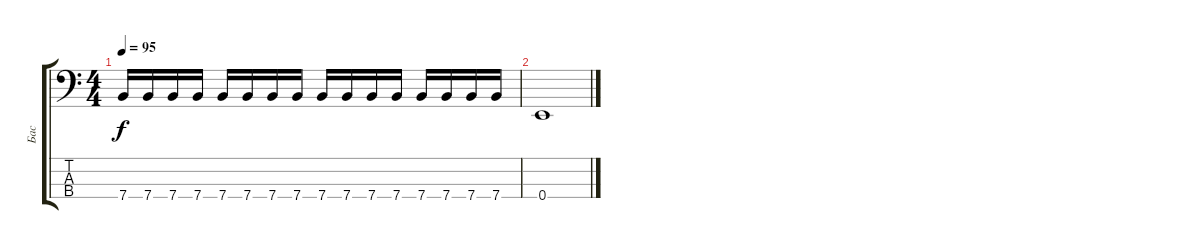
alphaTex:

\track ("Бас" "Бас") {instrument acousticbass}
\staff {score tabs}
\tuning (G2 D2 A1 E1) {hide}
\ts (4 4)
\tempo 95
\clef f4
\ks c
7.4.16{dy f} 7.4.16 7.4.16 7.4.16 7.4.16 7.4.16 7.4.16 7.4.16 7.4.16 7.4.16 7.4.16 7.4.16 7.4.16 7.4.16 7.4.16 7.4.16 |
0.4.1
